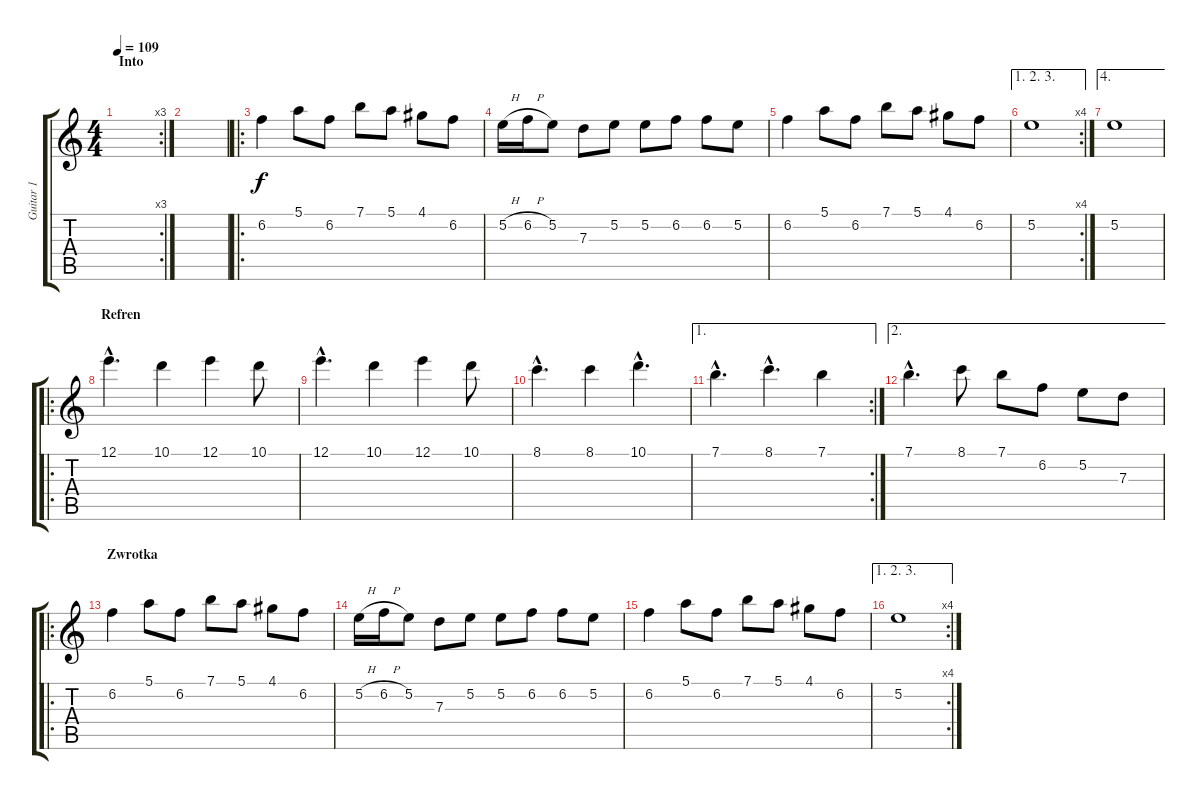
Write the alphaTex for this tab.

\track ("Guitar 1" "Guitar 1") {instrument distortionguitar}
\staff {score tabs}
\tuning (E4 B3 G3 D3 A2 E2) {hide}
\rc 3
\ts (4 4)
\section ("" "Into")
\tempo 109
\clef g2
\ks c
|
|
\ro
6.2.4 5.1.8 6.2.8 7.1.8 5.1.8 4.1.8 6.2.8 |
5.2{h}.16 6.2{h}.16 5.2.8 7.3.8 5.2.8 5.2.8 6.2.8 6.2.8 5.2.8 |
6.2.4 5.1.8 6.2.8 7.1.8 5.1.8 4.1.8 6.2.8 |
\ae (1 2 3)
\rc 4
5.2.1 |
\ae 4
5.2.1 |
\ro
\section ("" "Refren")
12.1{hac}.4{d} 10.1.4 12.1.4 10.1.8 |
12.1{hac}.4{d} 10.1.4 12.1.4 10.1.8 |
8.1{hac}.4{d} 8.1.4 10.1{hac}.4{d} |
\ae 1
\rc 2
7.1{hac}.4{d} 8.1{hac}.4{d} 7.1.4 |
\ae 2
7.1{hac}.4{d} 8.1.8 7.1.8 6.2.8 5.2.8 7.3.8 |
\ro
\section ("" "Zwrotka")
6.2.4 5.1.8 6.2.8 7.1.8 5.1.8 4.1.8 6.2.8 |
5.2{h}.16 6.2{h}.16 5.2.8 7.3.8 5.2.8 5.2.8 6.2.8 6.2.8 5.2.8 |
6.2.4 5.1.8 6.2.8 7.1.8 5.1.8 4.1.8 6.2.8 |
\ae (1 2 3)
\rc 4
5.2.1
